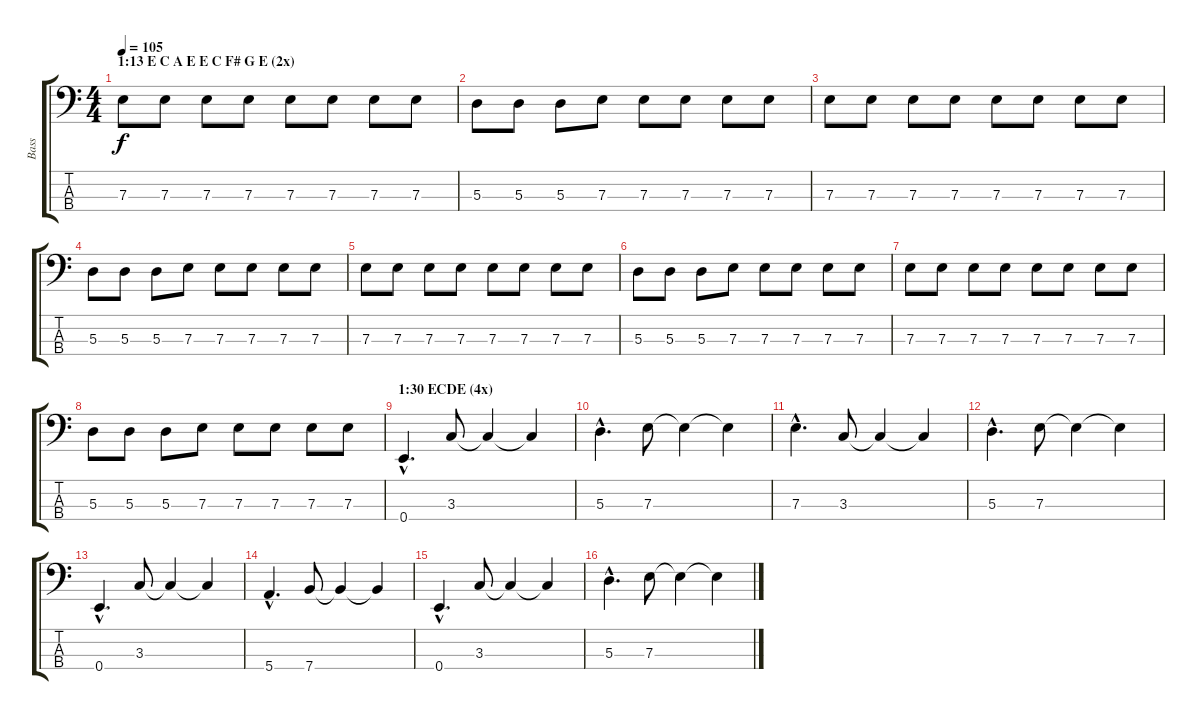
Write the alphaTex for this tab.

\track ("Bass" "Bass") {instrument electricbassfinger}
\staff {score tabs}
\tuning (G2 D2 A1 E1) {hide}
\ts (4 4)
\section ("" "1:13 E C A E E C F# G E (2x)")
\tempo 105
\clef f4
\ks c
7.3.8{dy f} 7.3.8 7.3.8 7.3.8 7.3.8 7.3.8 7.3.8 7.3.8 |
5.3.8 5.3.8 5.3.8 7.3.8 7.3.8 7.3.8 7.3.8 7.3.8 |
7.3.8 7.3.8 7.3.8 7.3.8 7.3.8 7.3.8 7.3.8 7.3.8 |
5.3.8 5.3.8 5.3.8 7.3.8 7.3.8 7.3.8 7.3.8 7.3.8 |
7.3.8 7.3.8 7.3.8 7.3.8 7.3.8 7.3.8 7.3.8 7.3.8 |
5.3.8 5.3.8 5.3.8 7.3.8 7.3.8 7.3.8 7.3.8 7.3.8 |
7.3.8 7.3.8 7.3.8 7.3.8 7.3.8 7.3.8 7.3.8 7.3.8 |
5.3.8 5.3.8 5.3.8 7.3.8 7.3.8 7.3.8 7.3.8 7.3.8 |
\section ("" "1:30 ECDE (4x)")
0.4{hac}.4{d} 3.3.8 3.3{t}.4 3.3{t}.4 |
5.3{hac}.4{d} 7.3.8 7.3{t}.4 7.3{t}.4 |
7.3{hac}.4{d} 3.3.8 3.3{t}.4 3.3{t}.4 |
5.3{hac}.4{d} 7.3.8 7.3{t}.4 7.3{t}.4 |
0.4{hac}.4{d} 3.3.8 3.3{t}.4 3.3{t}.4 |
5.4{hac}.4{d} 7.4.8 7.4{t}.4 7.4{t}.4 |
0.4{hac}.4{d} 3.3.8 3.3{t}.4 3.3{t}.4 |
5.3{hac}.4{d} 7.3.8 7.3{t}.4 7.3{t}.4
